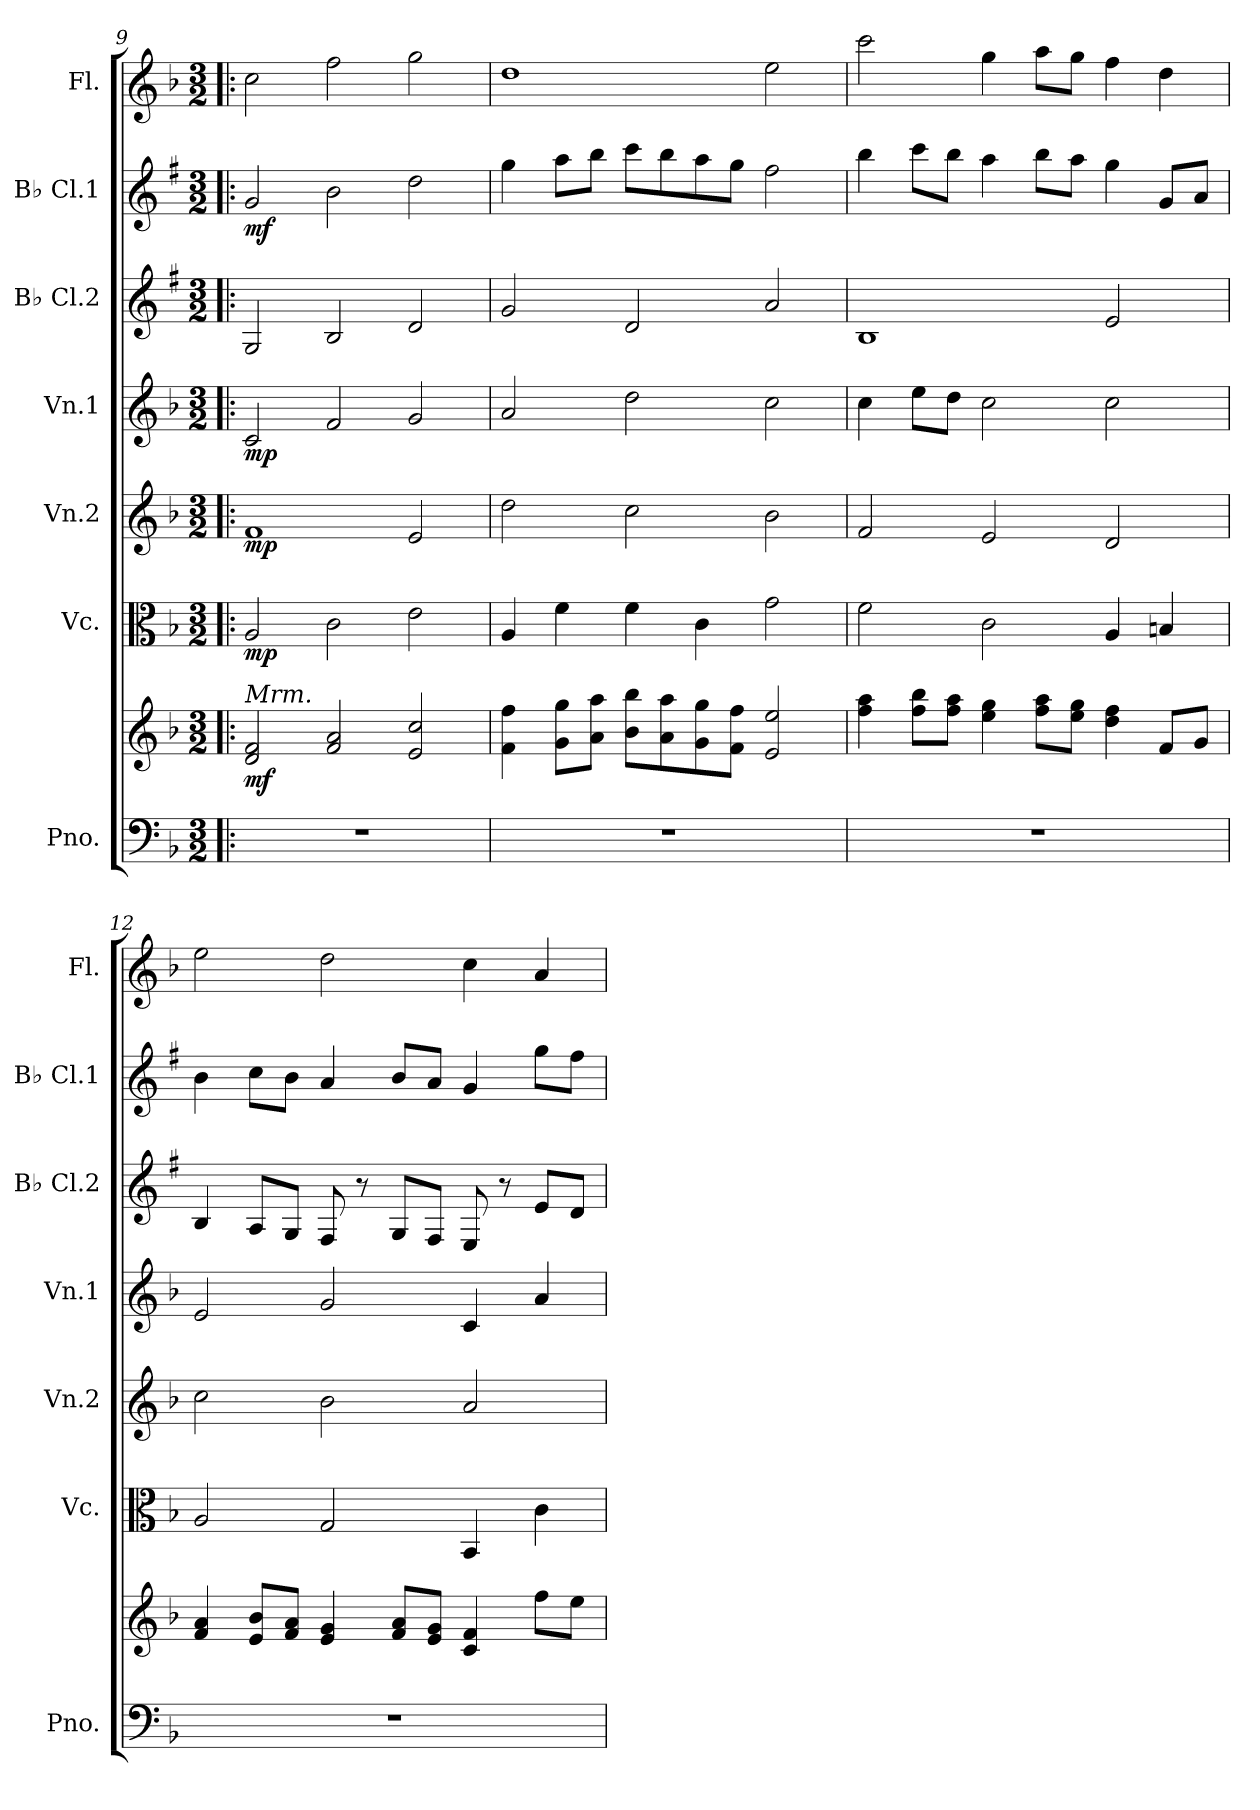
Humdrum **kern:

**kern	**kern	**dynam	**kern	**dynam	**kern	**dynam	**kern	**dynam	**kern	**kern	**dynam	**kern
*part7	*part7	*part7	*part6	*part6	*part5	*part5	*part4	*part4	*part3	*part2	*part2	*part1
*staff8	*staff7	*staff7/8	*staff6	*staff6	*staff5	*staff5	*staff4	*staff4	*staff3	*staff2	*staff2	*staff1
*I"Pno.	*	*	*I"Vc.	*	*I"Vn.2	*	*I"Vn.1	*	*I"B♭ Cl.2	*I"B♭ Cl.1	*	*I"Fl.
*I'Pno.	*	*	*I'Vc.	*	*I'Vn.2	*	*I'Vn.1	*	*I'B♭ Cl.2	*I'B♭ Cl.1	*	*I'Fl.
*clefF4	*clefG2	*	*clefC3	*	*clefG2	*	*clefG2	*	*clefG2	*clefG2	*	*clefG2
*	*	*	*	*	*	*	*	*	*ITrd1c2	*ITrd1c2	*	*
*k[b-]	*k[b-]	*	*k[b-]	*	*k[b-]	*	*k[b-]	*	*k[b-]	*k[b-]	*	*k[b-]
*M3/2	*M3/2	*	*M3/2	*	*M3/2	*	*M3/2	*	*M3/2	*M3/2	*	*M3/2
=9!|:	=9!|:	=9!|:	=9!|:	=9!|:	=9!|:	=9!|:	=9!|:	=9!|:	=9!|:	=9!|:	=9!|:	=9!|:
!	!LO:TX:a:i:t=Mrm.	!	!	!	!	!	!	!	!	!	!	!
!	!	!LO:DY:b	!	!LO:DY:b	!	!LO:DY:b	!	!LO:DY:b	!	!	!LO:DY:b	!
1.r	2d/ 2f/	mf	2A/	mp	1f	mp	2c/	mp	2F/	2f/	mf	2cc\
.	2f/ 2a/	.	2c\	.	.	.	2f/	.	2A/	2a\	.	2ff\
.	2e/ 2cc/	.	2e\	.	2e/	.	2g/	.	2c/	2cc\	.	2gg\
!!LO:PB:g=z
=10	=10	=10	=10	=10	=10	=10	=10	=10	=10	=10	=10	=10
1.r	4f\ 4ff\	.	4A/	.	2dd\	.	2a/	.	2f/	4ff\	.	1dd
.	8g\ 8gg\L	.	4f\	.	.	.	.	.	.	8gg\L	.	.
.	8a\ 8aa\J	.	.	.	.	.	.	.	.	8aa\J	.	.
.	8b-\ 8bb-\L	.	4f\	.	2cc\	.	2dd\	.	2c/	8bb-\L	.	.
.	8a\ 8aa\	.	.	.	.	.	.	.	.	8aa\	.	.
.	8g\ 8gg\	.	4c\	.	.	.	.	.	.	8gg\	.	.
.	8f\ 8ff\J	.	.	.	.	.	.	.	.	8ff\J	.	.
.	2e/ 2ee/	.	2g\	.	2b-\	.	2cc\	.	2g/	2ee\	.	2ee\
=11	=11	=11	=11	=11	=11	=11	=11	=11	=11	=11	=11	=11
1.r	4ff\ 4aa\	.	2f\	.	2f/	.	4cc\	.	1A	4aa\	.	2ccc\
.	8ff\ 8bb-\L	.	.	.	.	.	8ee\L	.	.	8bb-\L	.	.
.	8ff\ 8aa\J	.	.	.	.	.	8dd\J	.	.	8aa\J	.	.
.	4ee\ 4gg\	.	2c\	.	2e/	.	2cc\	.	.	4gg\	.	4gg\
.	8ff\ 8aa\L	.	.	.	.	.	.	.	.	8aa\L	.	8aa\L
.	8ee\ 8gg\J	.	.	.	.	.	.	.	.	8gg\J	.	8gg\J
.	4dd\ 4ff\	.	4A/	.	2d/	.	2cc\	.	2d/	4ff\	.	4ff\
.	8f/L	.	4Bn/	.	.	.	.	.	.	8f/L	.	4dd\
.	8g/J	.	.	.	.	.	.	.	.	8g/J	.	.
=12	=12	=12	=12	=12	=12	=12	=12	=12	=12	=12	=12	=12
1.r	4f/ 4a/	.	2A/	.	2cc\	.	2e/	.	4A/	4a\	.	2ee\
.	8e/ 8b-/L	.	.	.	.	.	.	.	8G/L	8b-\L	.	.
.	8f/ 8a/J	.	.	.	.	.	.	.	8F/J	8a\J	.	.
.	4e/ 4g/	.	2G/	.	2b-\	.	2g/	.	8E/	4g/	.	2dd\
.	.	.	.	.	.	.	.	.	8r	.	.	.
.	8f/ 8a/L	.	.	.	.	.	.	.	8F/L	8a/L	.	.
.	8e/ 8g/J	.	.	.	.	.	.	.	8E/J	8g/J	.	.
.	4c/ 4f/	.	4BB-/	.	2a/	.	4c/	.	8D/	4f/	.	4cc\
.	.	.	.	.	.	.	.	.	8r	.	.	.
.	8ff\L	.	4c\	.	.	.	4a/	.	8d/L	8ff\L	.	4a/
.	8ee\J	.	.	.	.	.	.	.	8c/J	8ee\J	.	.
=	=	=	=	=	=	=	=	=	=	=	=	=
*-	*-	*-	*-	*-	*-	*-	*-	*-	*-	*-	*-	*-
